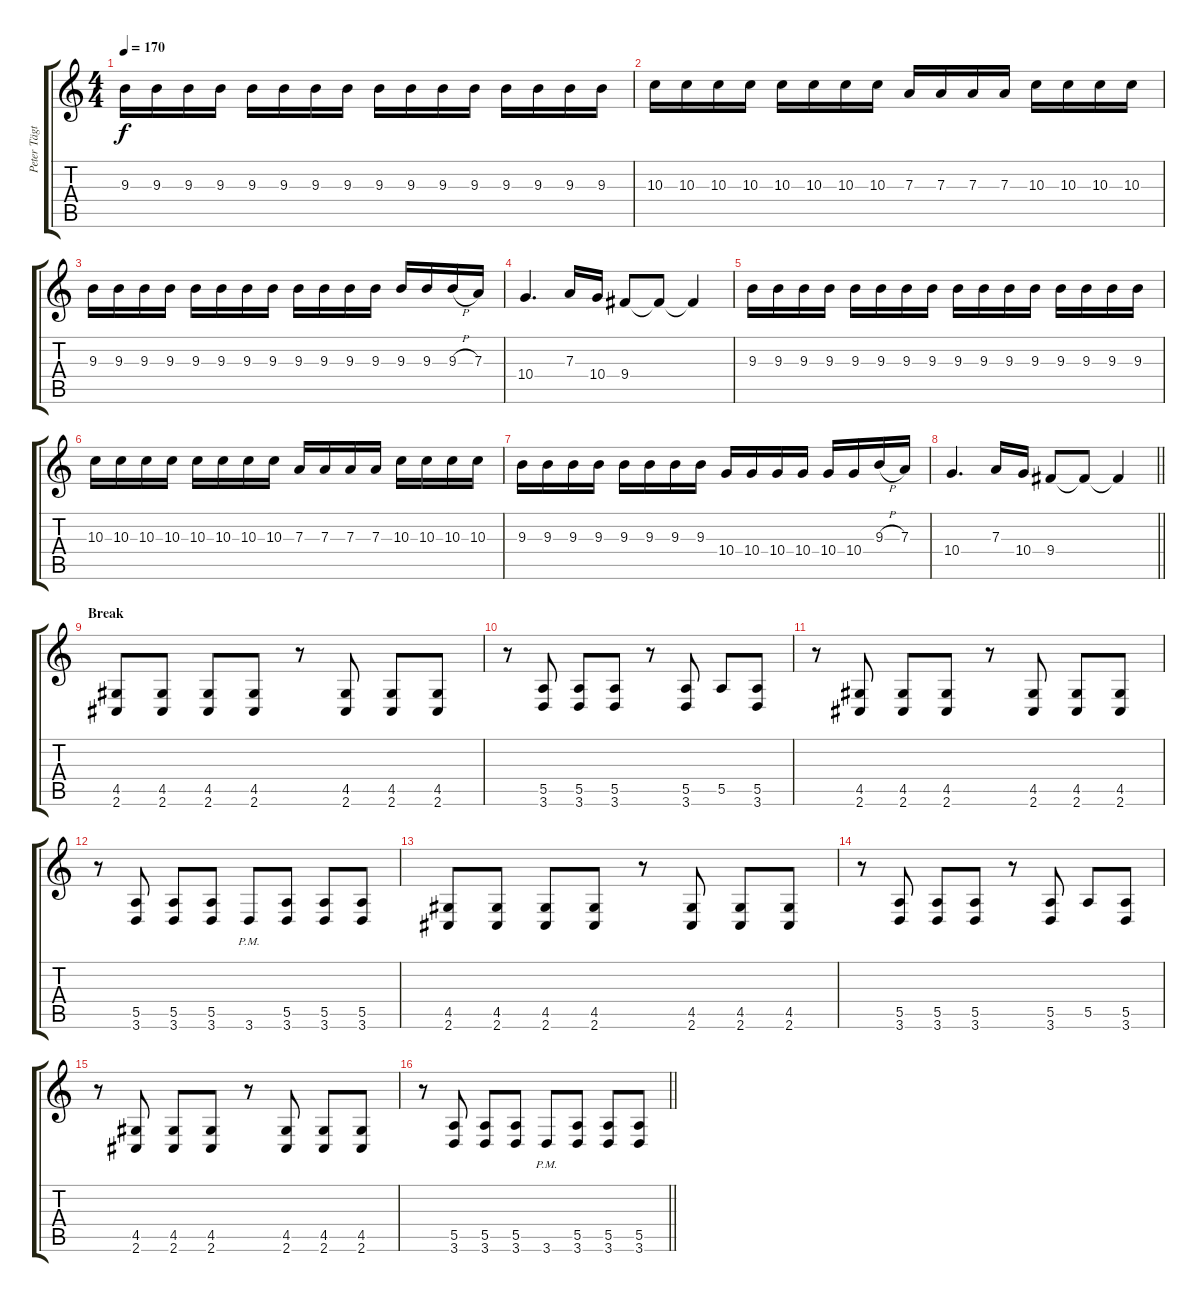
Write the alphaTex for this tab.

\track ("Peter Tägtgren " "Peter Tägt") {instrument distortionguitar}
\staff {score tabs}
\tuning (B3 Gb3 D3 A2 E2 B1) {hide}
\ts (4 4)
\tempo 170
\clef g2
\ks c
9.3.16{dy f} 9.3.16 9.3.16 9.3.16 9.3.16 9.3.16 9.3.16 9.3.16 9.3.16 9.3.16 9.3.16 9.3.16 9.3.16 9.3.16 9.3.16 9.3.16 |
10.3.16 10.3.16 10.3.16 10.3.16 10.3.16 10.3.16 10.3.16 10.3.16 7.3.16 7.3.16 7.3.16 7.3.16 10.3.16 10.3.16 10.3.16 10.3.16 |
9.3.16 9.3.16 9.3.16 9.3.16 9.3.16 9.3.16 9.3.16 9.3.16 9.3.16 9.3.16 9.3.16 9.3.16 9.3.16 9.3.16 9.3{h}.16 7.3.16 |
10.4.4{d} 7.3.16 10.4.16 9.4.8 9.4{t}.8 9.4{t}.4 |
9.3.16 9.3.16 9.3.16 9.3.16 9.3.16 9.3.16 9.3.16 9.3.16 9.3.16 9.3.16 9.3.16 9.3.16 9.3.16 9.3.16 9.3.16 9.3.16 |
10.3.16 10.3.16 10.3.16 10.3.16 10.3.16 10.3.16 10.3.16 10.3.16 7.3.16 7.3.16 7.3.16 7.3.16 10.3.16 10.3.16 10.3.16 10.3.16 |
9.3.16 9.3.16 9.3.16 9.3.16 9.3.16 9.3.16 9.3.16 9.3.16 10.4.16 10.4.16 10.4.16 10.4.16 10.4.16 10.4.16 9.3{h}.16 7.3.16 |
\barLineRight lightlight
10.4.4{d} 7.3.16 10.4.16 9.4.8 9.4{t}.8 9.4{t}.4 |
\section ("" "Break")
(4.5 2.6).8 (4.5 2.6).8 (4.5 2.6).8 (4.5 2.6).8 r.8 (4.5 2.6).8 (4.5 2.6).8 (4.5 2.6).8 |
r.8 (5.5 3.6).8 (5.5 3.6).8 (5.5 3.6).8 r.8 (5.5 3.6).8 5.5.8 (5.5 3.6).8 |
r.8 (4.5 2.6).8 (4.5 2.6).8 (4.5 2.6).8 r.8 (4.5 2.6).8 (4.5 2.6).8 (4.5 2.6).8 |
r.8 (5.5 3.6).8 (5.5 3.6).8 (5.5 3.6).8 3.6{pm}.8 (5.5 3.6).8 (5.5 3.6).8 (5.5 3.6).8 |
(4.5 2.6).8 (4.5 2.6).8 (4.5 2.6).8 (4.5 2.6).8 r.8 (4.5 2.6).8 (4.5 2.6).8 (4.5 2.6).8 |
r.8 (5.5 3.6).8 (5.5 3.6).8 (5.5 3.6).8 r.8 (5.5 3.6).8 5.5.8 (5.5 3.6).8 |
r.8 (4.5 2.6).8 (4.5 2.6).8 (4.5 2.6).8 r.8 (4.5 2.6).8 (4.5 2.6).8 (4.5 2.6).8 |
\barLineRight lightlight
r.8 (5.5 3.6).8 (5.5 3.6).8 (5.5 3.6).8 3.6{pm}.8 (5.5 3.6).8 (5.5 3.6).8 (5.5 3.6).8
